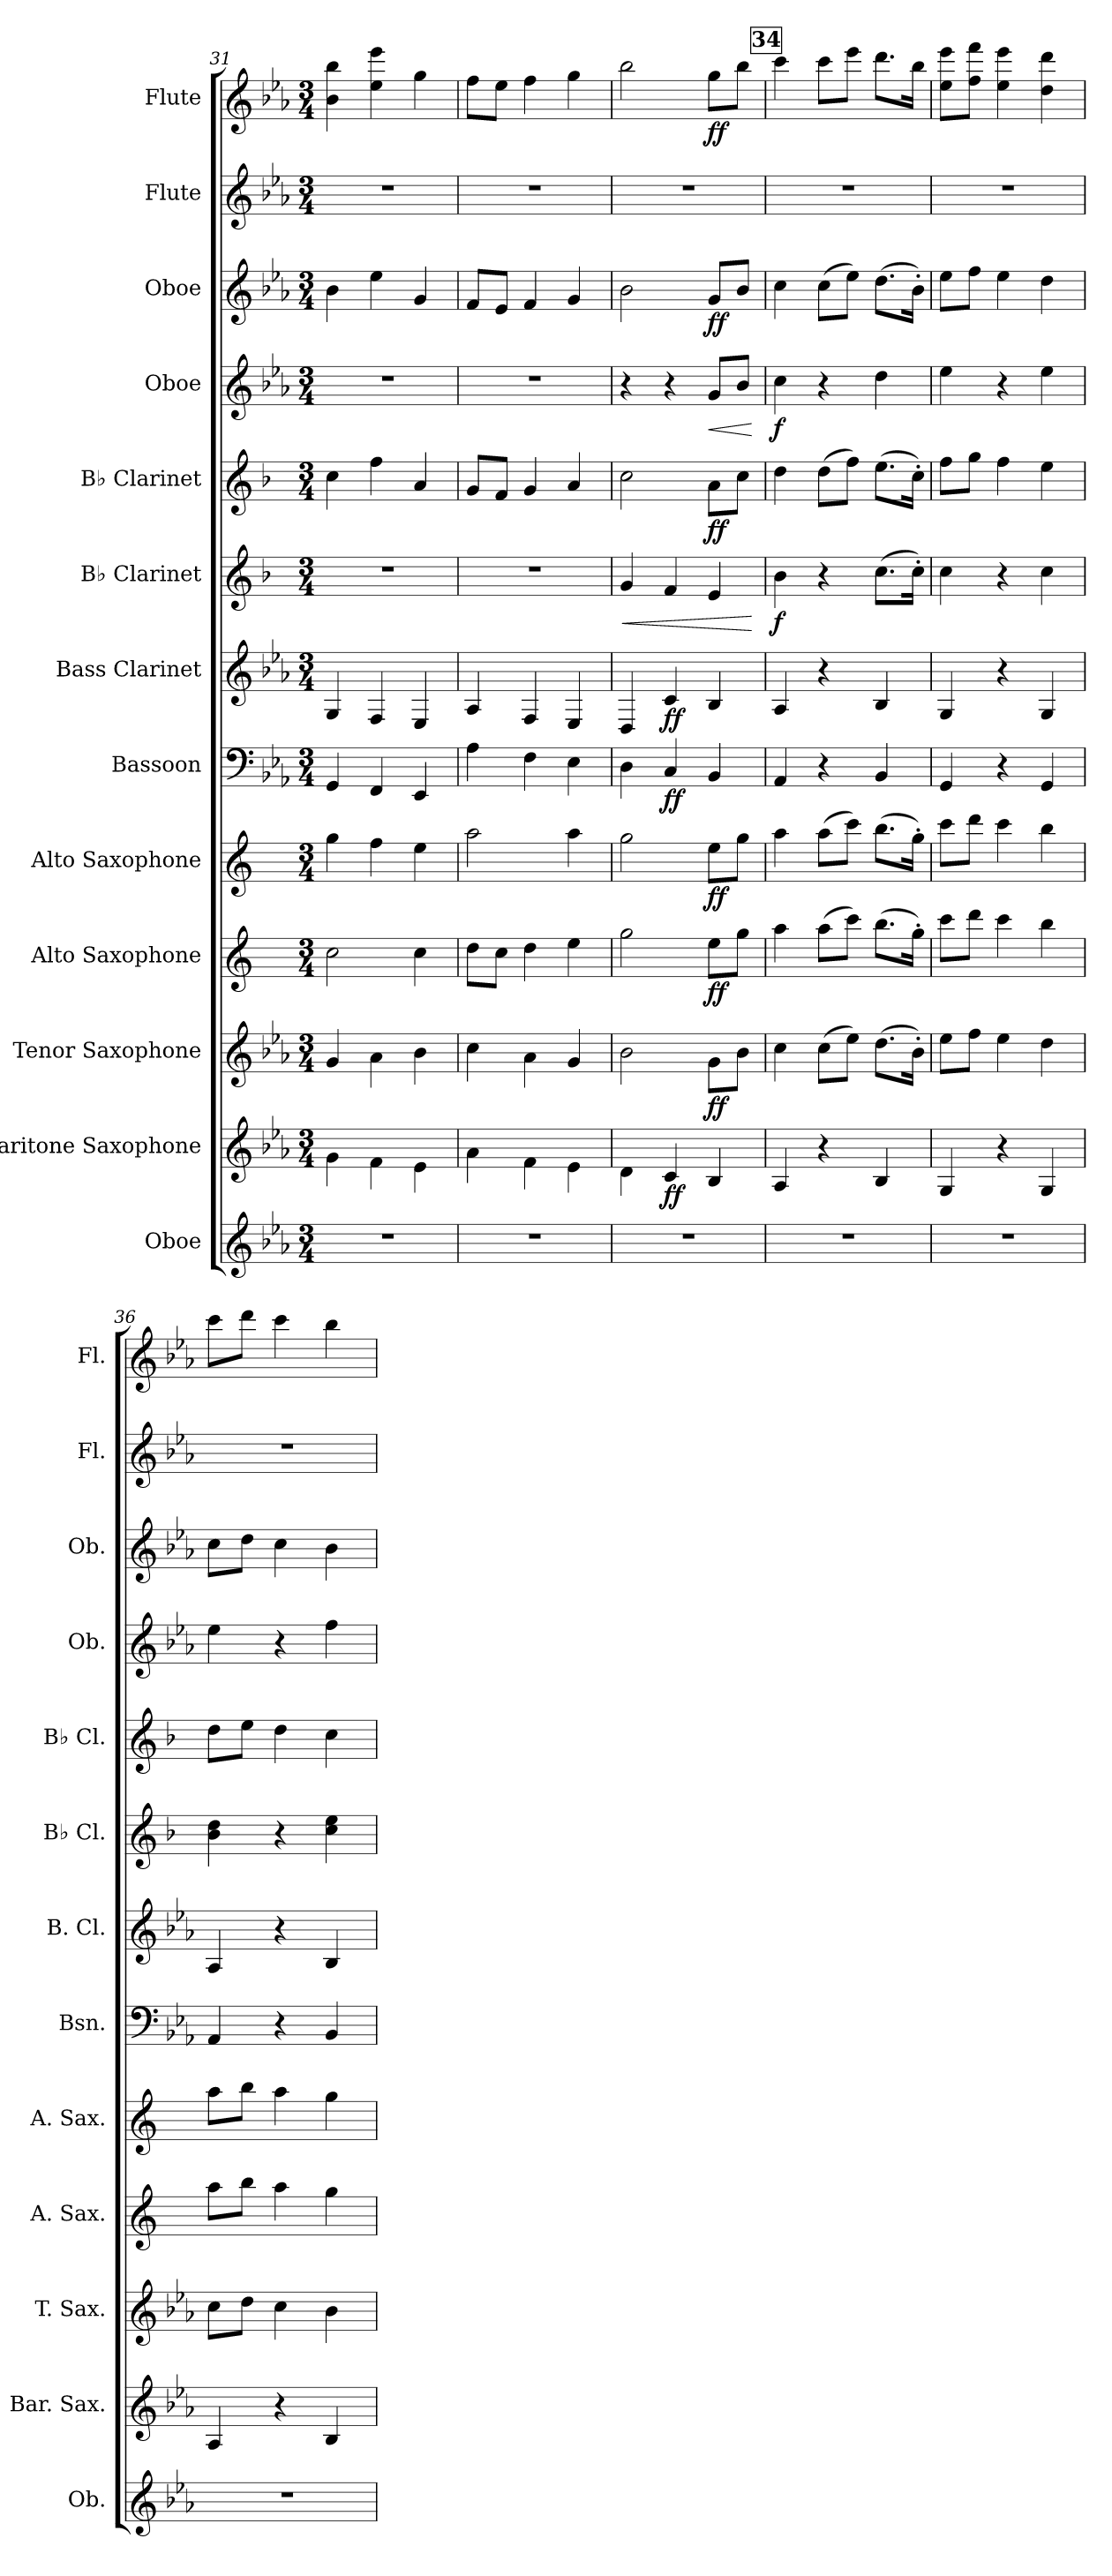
**kern	**kern	**dynam	**kern	**dynam	**kern	**dynam	**kern	**dynam	**kern	**dynam	**kern	**dynam	**kern	**dynam	**kern	**dynam	**kern	**dynam	**kern	**dynam	**kern	**kern	**dynam
*part13	*part12	*part12	*part11	*part11	*part10	*part10	*part9	*part9	*part8	*part8	*part7	*part7	*part6	*part6	*part5	*part5	*part4	*part4	*part3	*part3	*part2	*part1	*part1
*staff13	*staff12	*staff12	*staff11	*staff11	*staff10	*staff10	*staff9	*staff9	*staff8	*staff8	*staff7	*staff7	*staff6	*staff6	*staff5	*staff5	*staff4	*staff4	*staff3	*staff3	*staff2	*staff1	*staff1
*I"Oboe	*I"Baritone Saxophone	*	*I"Tenor Saxophone	*	*I"Alto Saxophone	*	*I"Alto Saxophone	*	*I"Bassoon	*	*I"Bass Clarinet	*	*I"B♭ Clarinet	*	*I"B♭ Clarinet	*	*I"Oboe	*	*I"Oboe	*	*I"Flute	*I"Flute	*
*I'Ob.	*I'Bar. Sax.	*	*I'T. Sax.	*	*I'A. Sax.	*	*I'A. Sax.	*	*I'Bsn.	*	*I'B. Cl.	*	*I'B♭ Cl.	*	*I'B♭ Cl.	*	*I'Ob.	*	*I'Ob.	*	*I'Fl.	*I'Fl.	*
*clefG2	*clefG2	*	*clefG2	*	*clefG2	*	*clefG2	*	*clefF4	*	*clefG2	*	*clefG2	*	*clefG2	*	*clefG2	*	*clefG2	*	*clefG2	*clefG2	*
*	*ITrd12c21	*	*ITrd8c14	*	*ITrd5c9	*	*ITrd5c9	*	*	*	*ITrd8c14	*	*ITrd1c2	*	*ITrd1c2	*	*	*	*	*	*	*	*
*k[b-e-a-]	*k[b-e-a-]	*	*k[b-e-a-]	*	*k[b-e-a-]	*	*k[b-e-a-]	*	*k[b-e-a-]	*	*k[b-e-a-]	*	*k[b-e-a-]	*	*k[b-e-a-]	*	*k[b-e-a-]	*	*k[b-e-a-]	*	*k[b-e-a-]	*k[b-e-a-]	*
*M3/4	*M3/4	*	*M3/4	*	*M3/4	*	*M3/4	*	*M3/4	*	*M3/4	*	*M3/4	*	*M3/4	*	*M3/4	*	*M3/4	*	*M3/4	*M3/4	*
=31	=31	=31	=31	=31	=31	=31	=31	=31	=31	=31	=31	=31	=31	=31	=31	=31	=31	=31	=31	=31	=31	=31	=31
2.r	4G\	.	4G/	.	2e-\	.	4b-\	.	4GG/	.	4GG/	.	2.r	.	4b-\	.	2.r	.	4b-\	.	2.r	4b-\ 4bb-\	.
.	4F\	.	4A-\	.	.	.	4a-\	.	4FF/	.	4FF/	.	.	.	4ee-\	.	.	.	4ee-\	.	.	4ee-\ 4eee-\	.
.	4E-\	.	4B-\	.	4e-\	.	4g\	.	4EE-/	.	4EE-/	.	.	.	4g/	.	.	.	4g/	.	.	4gg\	.
=32	=32	=32	=32	=32	=32	=32	=32	=32	=32	=32	=32	=32	=32	=32	=32	=32	=32	=32	=32	=32	=32	=32	=32
2.r	4A-\	.	4c\	.	8f\L	.	2cc\	.	4A-\	.	4AA-/	.	2.r	.	8f/L	.	2.r	.	8f/L	.	2.r	8ff\L	.
.	.	.	.	.	8e-\J	.	.	.	.	.	.	.	.	.	8e-/J	.	.	.	8e-/J	.	.	8ee-\J	.
.	4F\	.	4A-\	.	4f\	.	.	.	4F\	.	4FF/	.	.	.	4f/	.	.	.	4f/	.	.	4ff\	.
.	4E-\	.	4G/	.	4g\	.	4cc\	.	4E-\	.	4EE-/	.	.	.	4g/	.	.	.	4g/	.	.	4gg\	.
=33	=33	=33	=33	=33	=33	=33	=33	=33	=33	=33	=33	=33	=33	=33	=33	=33	=33	=33	=33	=33	=33	=33	=33
!	!	!	!	!	!	!	!	!	!	!	!	!	!	!LO:HP:b	!	!	!	!	!	!	!	!	!
2.r	4D\	.	2B-\	.	2b-\	.	2b-\	.	4D\	.	4DD/	.	4f/	<	2b-\	.	4r	.	2b-\	.	2.r	2bb-\	.
!	!	!LO:DY:b	!	!	!	!	!	!	!	!LO:DY:b	!	!LO:DY:b	!	!	!	!	!	!	!	!	!	!	!
.	4C/	ff	.	.	.	.	.	.	4C/	ff	4C/	ff	4e-/	.	.	.	4r	.	.	.	.	.	.
!	!	!	!	!LO:DY:b	!	!LO:DY:b	!	!LO:DY:b	!	!	!	!	!	!	!	!LO:DY:b	!	!LO:HP:b	!	!LO:DY:b	!	!	!LO:DY:b
.	4BB-/	.	8G\L	ff	8g\L	ff	8g\L	ff	4BB-/	.	4BB-/	.	4d/	.	8g\L	ff	8g/L	<	8g/L	ff	.	8gg\L	ff
.	.	.	8B-\J	.	8b-\J	.	8b-\J	.	.	.	.	.	.	.	8b-\J	.	8b-/J	.	8b-/J	.	.	8bb-\J	.
.	.	.	.	.	.	.	.	.	.	.	.	.	.	[	.	.	.	[	.	.	.	.	.
!!LO:REH:place=s1:a:B:fs=14:t=34
=34	=34	=34	=34	=34	=34	=34	=34	=34	=34	=34	=34	=34	=34	=34	=34	=34	=34	=34	=34	=34	=34	=34	=34
!	!	!	!	!	!	!	!	!	!	!	!	!	!	!LO:DY:b	!	!	!	!LO:DY:b	!	!	!	!	!
2.r	4AA-/	.	4c\	.	4cc\	.	4cc\	.	4AA-/	.	4AA-/	.	4a-\	f	4cc\	.	4cc\	f	4cc\	.	2.r	4ccc\	.
.	4r	.	(8c\L	.	(8cc\L	.	(8cc\L	.	4r	.	4r	.	4r	.	(8cc\L	.	4r	.	(8cc\L	.	.	8ccc\L	.
.	.	.	8e-\J)	.	8ee-\J)	.	8ee-\J)	.	.	.	.	.	.	.	8ee-\J)	.	.	.	8ee-\J)	.	.	8eee-\J	.
.	4BB-/	.	(8.d\L	.	(8.dd\L	.	(8.dd\L	.	4BB-/	.	4BB-/	.	(8.b-\L	.	(8.dd\L	.	4dd\	.	(8.dd\L	.	.	8.ddd\L	.
.	.	.	16B-'\Jk)	.	16b-'\Jk)	.	16b-'\Jk)	.	.	.	.	.	16b-'\Jk)	.	16b-'\Jk)	.	.	.	16b-'\Jk)	.	.	16bb-\Jk	.
=35	=35	=35	=35	=35	=35	=35	=35	=35	=35	=35	=35	=35	=35	=35	=35	=35	=35	=35	=35	=35	=35	=35	=35
2.r	4GG/	.	8e-\L	.	8ee-\L	.	8ee-\L	.	4GG/	.	4GG/	.	4b-\	.	8ee-\L	.	4ee-\	.	8ee-\L	.	2.r	8ee-\ 8eee-\L	.
.	.	.	8f\J	.	8ff\J	.	8ff\J	.	.	.	.	.	.	.	8ff\J	.	.	.	8ff\J	.	.	8ff\ 8fff\J	.
.	4r	.	4e-\	.	4ee-\	.	4ee-\	.	4r	.	4r	.	4r	.	4ee-\	.	4r	.	4ee-\	.	.	4ee-\ 4eee-\	.
.	4GG/	.	4d\	.	4dd\	.	4dd\	.	4GG/	.	4GG/	.	4b-\	.	4dd\	.	4ee-\	.	4dd\	.	.	4dd\ 4ddd\	.
!!LO:PB:g=z
=36	=36	=36	=36	=36	=36	=36	=36	=36	=36	=36	=36	=36	=36	=36	=36	=36	=36	=36	=36	=36	=36	=36	=36
2.r	4AA-/	.	8c\L	.	8cc\L	.	8cc\L	.	4AA-/	.	4AA-/	.	4a-\ 4cc\	.	8cc\L	.	4ee-\	.	8cc\L	.	2.r	8ccc\L	.
.	.	.	8d\J	.	8dd\J	.	8dd\J	.	.	.	.	.	.	.	8dd\J	.	.	.	8dd\J	.	.	8ddd\J	.
.	4r	.	4c\	.	4cc\	.	4cc\	.	4r	.	4r	.	4r	.	4cc\	.	4r	.	4cc\	.	.	4ccc\	.
.	4BB-/	.	4B-\	.	4b-\	.	4b-\	.	4BB-/	.	4BB-/	.	4b-\ 4dd\	.	4b-\	.	4ff\	.	4b-\	.	.	4bb-\	.
=	=	=	=	=	=	=	=	=	=	=	=	=	=	=	=	=	=	=	=	=	=	=	=
*-	*-	*-	*-	*-	*-	*-	*-	*-	*-	*-	*-	*-	*-	*-	*-	*-	*-	*-	*-	*-	*-	*-	*-
